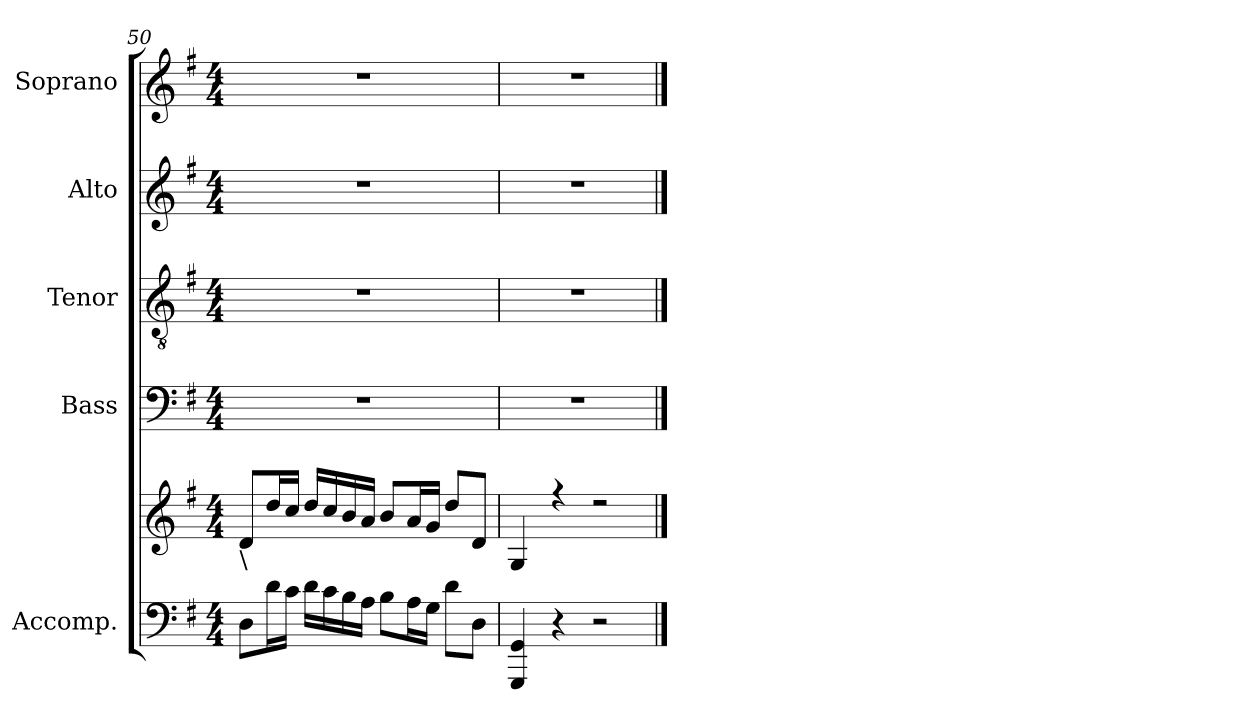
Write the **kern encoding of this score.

**kern	**kern	**kern	**kern	**kern	**kern
*part5	*part5	*part4	*part3	*part2	*part1
*staff6	*staff5	*staff4	*staff3	*staff2	*staff1
*I"Accomp.	*	*I"Bass	*I"Tenor	*I"Alto	*I"Soprano
*	*	*I'B	*I'T	*I'A	*I'S
*clefF4	*clefG2	*clefF4	*clefGv2	*clefG2	*clefG2
*k[f#]	*k[f#]	*k[f#]	*k[f#]	*k[f#]	*k[f#]
*G:	*G:	*G:	*G:	*G:	*G:
*M4/4	*M4/4	*M4/4	*M4/4	*M4/4	*M4/4
=50	=50	=50	=50	=50	=50
*	*^	*	*	*	*
!	!LO:TX:b:t=\	!	!	!	!	!
8D\L	8d/L	1ryy	1r	1r	1r	1r
16d\L	16dd/L	.	.	.	.	.
16c\JJ	16cc/JJ	.	.	.	.	.
16d\LL	16dd/LL	.	.	.	.	.
16c\	16cc/	.	.	.	.	.
16B\	16b/	.	.	.	.	.
16A\JJ	16a/JJ	.	.	.	.	.
8B\L	8b/L	.	.	.	.	.
16A\L	16a/L	.	.	.	.	.
16G\JJ	16g/JJ	.	.	.	.	.
8d\L	8dd/L	.	.	.	.	.
8D\J	8d/J	.	.	.	.	.
=51	=51	=51	=51	=51	=51	=51
4GGG/ 4GG/	4G/	1ryy	1r	1r	1r	1r
4r	4r	.	.	.	.	.
2r	2r	.	.	.	.	.
*	*v	*v	*	*	*	*
==	==	==	==	==	==
*-	*-	*-	*-	*-	*-
